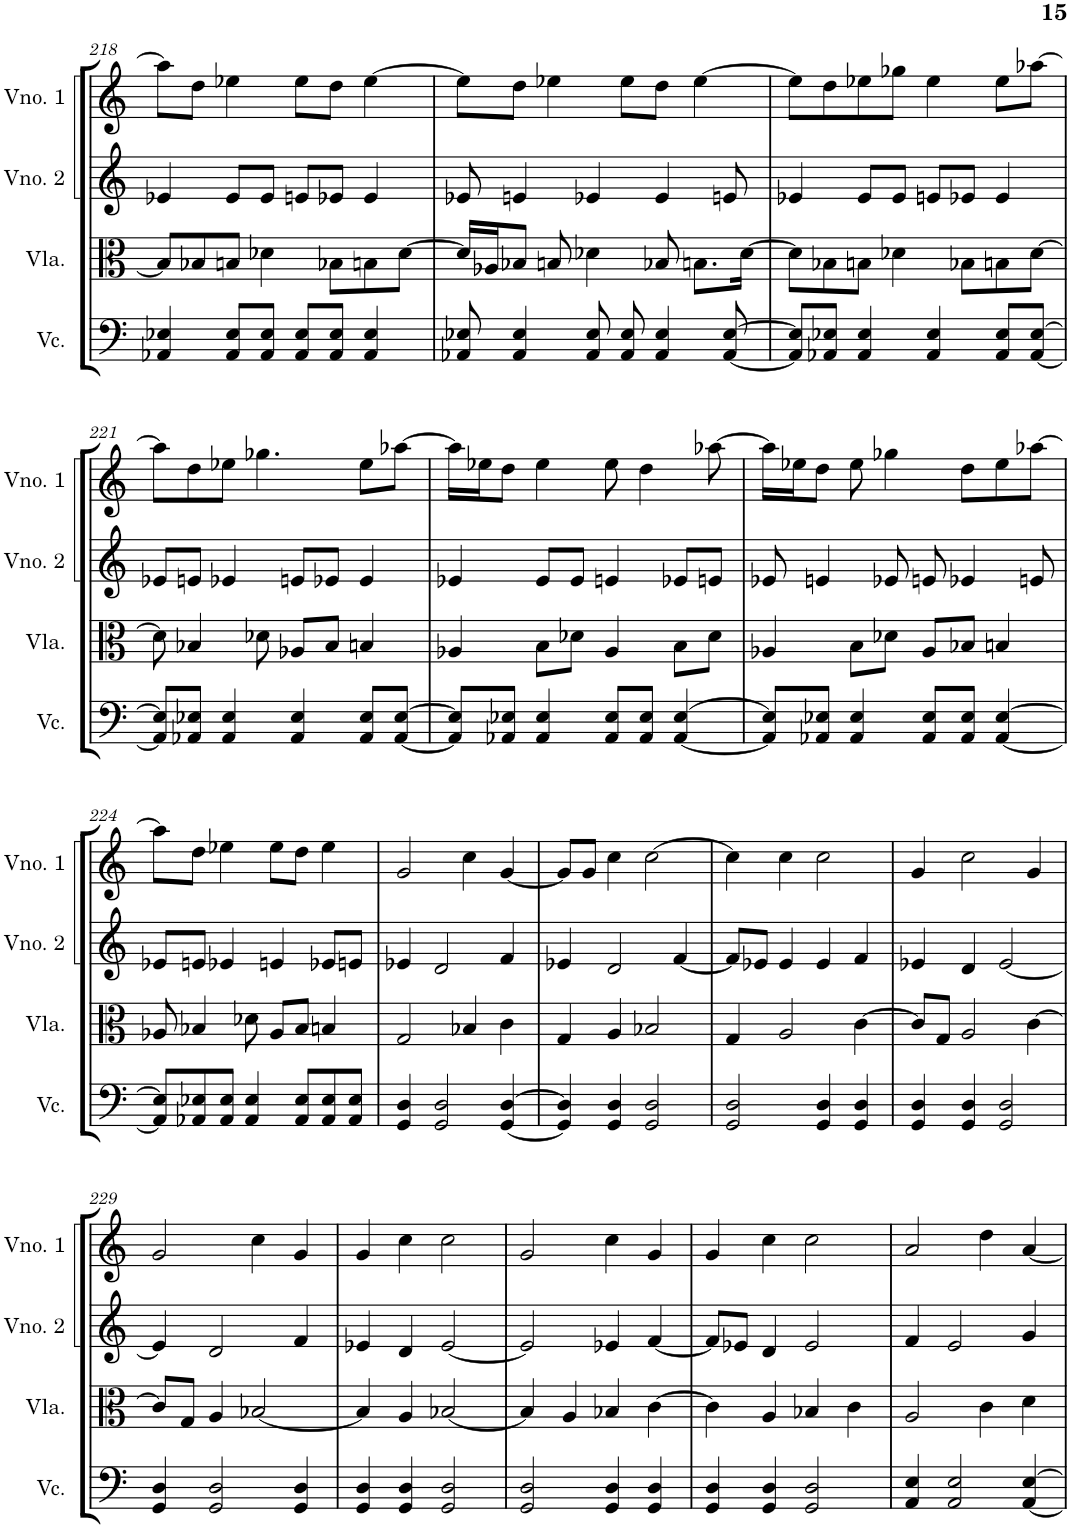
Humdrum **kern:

**kern	**kern	**kern	**kern
*part4	*part3	*part2	*part1
*staff4	*staff3	*staff2	*staff1
*I"Violoncelo	*I"Viola	*I"Violino 2	*I"Violino 1
*I'Vc.	*I'Vla.	*I'Vno. 2	*I'Vno. 1
!!LO:PB:g=z
*clefF4	*clefC3	*clefG2	*clefG2
*k[]	*k[]	*k[]	*k[]
*M4/4	*M4/4	*M4/4	*M4/4
=218	=218	=218	=218
4AA-X/ 4E-X/	8B/L]	4e-X/	8aa-\L]
.	8B-X/	.	8dd\J
8AA-/ 8E-/L	8Bn/J	8e-/L	4ee-X\
8AA-/ 8E-/J	4d-X\	8e-/J	.
8AA-/ 8E-/L	.	8en/L	8ee-\L
8AA-/ 8E-/J	8B-X\L	8e-X/J	8dd\J
4AA-/ 4E-/	8Bn\	4e-/	[4ee-\
.	[8d-\J	.	.
=219	=219	=219	=219
8AA-X/ 8E-X/	16d-/LL]	8e-X/	8ee-\L]
.	16A-X/J	.	.
4AA-/ 4E-/	8B-X/J	4en/	8dd\J
.	8Bn/	.	4ee-X\
8AA-/ 8E-/	4d-X\	4e-X/	.
8AA-/ 8E-/	.	.	8ee-\L
4AA-/ 4E-/	8B-X/	4e-/	8dd\J
.	8.Bn\L	.	[4ee-\
[8AA-/ [8E-/	.	8en/	.
.	[16d-\Jk	.	.
=220	=220	=220	=220
8AA-/] 8E-/]L	8d-\L]	4e-X/	8ee-\L]
8AA-X/ 8E-X/J	8B-X\	.	8dd\
4AA-/ 4E-/	8Bn\J	8e-/L	8ee-X\
.	4d-X\	8e-/J	8gg-X\J
4AA-/ 4E-/	.	8en/L	4ee-\
.	8B-X\L	8e-X/J	.
8AA-/ 8E-/L	8Bn\	4e-/	8ee-\L
[8AA-/ [8E-/J	[8d-\J	.	[8aa-X\J
!!LO:LB:g=z
=221	=221	=221	=221
8AA-/] 8E-/]L	8d-\]	8e-X/L	8aa-\L]
8AA-X/ 8E-X/J	4B-X/	8en/J	8dd\
4AA-/ 4E-/	.	4e-X/	8ee-X\J
.	8d-X\	.	4.gg-X\
4AA-/ 4E-/	8A-X/L	8en/L	.
.	8B-/J	8e-X/J	.
8AA-/ 8E-/L	4Bn/	4e-/	8ee-\L
[8AA-/ [8E-/J	.	.	[8aa-X\J
=222	=222	=222	=222
8AA-/] 8E-/]L	4A-X/	4e-X/	16aa-\LL]
.	.	.	16ee-X\J
8AA-X/ 8E-X/J	.	.	8dd\J
4AA-/ 4E-/	8B\L	8e-/L	4ee-\
.	8d-X\J	8e-/J	.
8AA-/ 8E-/L	4A-/	4en/	8ee-\
8AA-/ 8E-/J	.	.	4dd\
[4AA-/ [4E-/	8B\L	8e-X/L	.
.	8d-\J	8en/J	[8aa-X\
=223	=223	=223	=223
8AA-/] 8E-/]L	4A-X/	8e-X/	16aa-\LL]
.	.	.	16ee-X\J
8AA-X/ 8E-X/J	.	4en/	8dd\J
4AA-/ 4E-/	8B\L	.	8ee-\
.	8d-X\J	8e-X/	4gg-X\
8AA-/ 8E-/L	8A-/L	8en/	.
8AA-/ 8E-/J	8B-X/J	4e-X/	8dd\L
[4AA-/ [4E-/	4Bn/	.	8ee-\
.	.	8en/	[8aa-X\J
!!LO:LB:g=z
=224	=224	=224	=224
8AA-/] 8E-/]L	8A-X/	8e-X/L	8aa-\L]
8AA-X/ 8E-X/	4B-X/	8en/J	8dd\J
8AA-/ 8E-/J	.	4e-X/	4ee-X\
4AA-/ 4E-/	8d-X\	.	.
.	8A-/L	4en/	8ee-\L
8AA-/ 8E-/L	8B-/J	.	8dd\J
8AA-/ 8E-/	4Bn/	8e-X/L	4ee-\
8AA-/ 8E-/J	.	8en/J	.
=225	=225	=225	=225
4GG/ 4D/	2G/	4e-X/	2g/
2GG/ 2D/	.	2d/	.
.	4B-X/	.	4cc\
[4GG/ [4D/	4c\	4f/	[4g/
=226	=226	=226	=226
4GG/] 4D/]	4G/	4e-X/	8g/L]
.	.	.	8g/J
4GG/ 4D/	4A/	2d/	4cc\
2GG/ 2D/	2B-X/	.	[2cc\
.	.	[4f/	.
=227	=227	=227	=227
2GG/ 2D/	4G/	8f/L]	4cc\]
.	.	8e-X/J	.
.	2A/	4e-/	4cc\
4GG/ 4D/	.	4e-/	2cc\
4GG/ 4D/	[4c\	4f/	.
=228	=228	=228	=228
4GG/ 4D/	8c/L]	4e-X/	4g/
.	8G/J	.	.
4GG/ 4D/	2A/	4d/	2cc\
2GG/ 2D/	.	[2e-/	.
.	[4c\	.	4g/
!!LO:LB:g=z
=229	=229	=229	=229
4GG/ 4D/	8c/L]	4e-/]	2g/
.	8G/J	.	.
2GG/ 2D/	4A/	2d/	.
.	[2B-X/	.	4cc\
4GG/ 4D/	.	4f/	4g/
=230	=230	=230	=230
4GG/ 4D/	4B-/]	4e-X/	4g/
4GG/ 4D/	4A/	4d/	4cc\
2GG/ 2D/	[2B-X/	[2e-/	2cc\
=231	=231	=231	=231
2GG/ 2D/	4B-/]	2e-/]	2g/
.	4A/	.	.
4GG/ 4D/	4B-X/	4e-X/	4cc\
4GG/ 4D/	[4c\	[4f/	4g/
=232	=232	=232	=232
4GG/ 4D/	4c\]	8f/L]	4g/
.	.	8e-X/J	.
4GG/ 4D/	4A/	4d/	4cc\
2GG/ 2D/	4B-X/	2e-/	2cc\
.	4c\	.	.
=233	=233	=233	=233
4AA/ 4E/	2A/	4f/	2a/
2AA/ 2E/	.	2e/	.
.	4c\	.	4dd\
[4AA/ [4E/	4d\	4g/	[4a/
=	=	=	=
*-	*-	*-	*-
